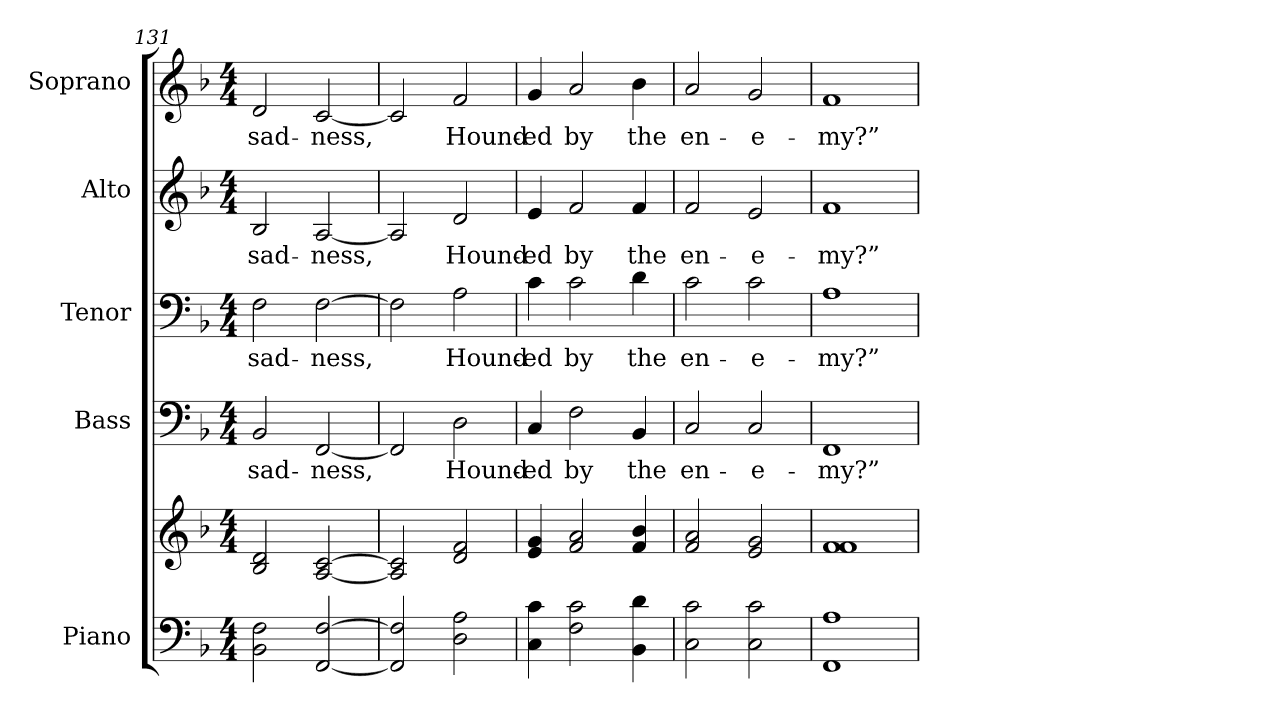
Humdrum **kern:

**kern	**kern	**kern	**text	**kern	**text	**kern	**text	**kern	**text
*part5	*part5	*part4	*part4	*part3	*part3	*part2	*part2	*part1	*part1
*staff6	*staff5	*staff4	*staff4	*staff3	*staff3	*staff2	*staff2	*staff1	*staff1
*I"Piano	*	*I"Bass	*	*I"Tenor	*	*I"Alto	*	*I"Soprano	*
*I'Pno.	*	*I'B.	*	*I'T.	*	*I'A.	*	*I'S.	*
*clefF4	*clefG2	*clefF4	*	*clefF4	*	*clefG2	*	*clefG2	*
*k[b-]	*k[b-]	*k[b-]	*	*k[b-]	*	*k[b-]	*	*k[b-]	*
*F:	*F:	*F:	*	*F:	*	*F:	*	*F:	*
*M4/4	*M4/4	*M4/4	*	*M4/4	*	*M4/4	*	*M4/4	*
=131	=131	=131	=131	=131	=131	=131	=131	=131	=131
!	!	!	!LO:LY:b:color=#000000	!	!	!	!	!	!
!	!	!	!	!	!LO:LY:b:color=#000000	!	!	!	!
!	!	!	!	!	!	!	!LO:LY:b:color=#000000	!	!
!	!	!	!	!	!	!	!	!	!LO:LY:b:color=#000000
2BB-i\ 2Fi	2B-i/ 2di	2BB-i/	sad-	2Fi\	sad-	2B-i/	sad-	2di/	sad-
!	!	!	!LO:LY:b:color=#000000	!	!	!	!	!	!
!	!	!	!	!	!LO:LY:b:color=#000000	!	!	!	!
!	!	!	!	!	!	!	!LO:LY:b:color=#000000	!	!
!	!	!	!	!	!	!	!	!	!LO:LY:b:color=#000000
[<2FFi/ [>2Fi	[<2Ai/ [>2ci	[<2FFi/	-ness,	[>2Fi\	-ness,	[<2Ai/	-ness,	[<2ci/	-ness,
!!LO:PB:g=z
=132	=132	=132	=132	=132	=132	=132	=132	=132	=132
2FFi/] 2Fi]	2Ai/] 2ci]	2FFi/]	.	2Fi\]	.	2Ai/]	.	2ci/]	.
!	!	!	!LO:LY:b:color=#000000	!	!	!	!	!	!
!	!	!	!	!	!LO:LY:b:color=#000000	!	!	!	!
!	!	!	!	!	!	!	!LO:LY:b:color=#000000	!	!
!	!	!	!	!	!	!	!	!	!LO:LY:b:color=#000000
2Di\ 2Ai	2di/ 2fi	2Di\	Hound-	2Ai\	Hound-	2di/	Hound-	2fi/	Hound-
=133	=133	=133	=133	=133	=133	=133	=133	=133	=133
!	!	!	!LO:LY:b:color=#000000	!	!	!	!	!	!
!	!	!	!	!	!LO:LY:b:color=#000000	!	!	!	!
!	!	!	!	!	!	!	!LO:LY:b:color=#000000	!	!
!	!	!	!	!	!	!	!	!	!LO:LY:b:color=#000000
4Ci\ 4ci	4ei/ 4gi	4Ci/	-ed	4ci\	-ed	4ei/	-ed	4gi/	-ed
!	!	!	!LO:LY:b:color=#000000	!	!	!	!	!	!
!	!	!	!	!	!LO:LY:b:color=#000000	!	!	!	!
!	!	!	!	!	!	!	!LO:LY:b:color=#000000	!	!
!	!	!	!	!	!	!	!	!	!LO:LY:b:color=#000000
2Fi\ 2ci	2fi/ 2ai	2Fi\	by	2ci\	by	2fi/	by	2ai/	by
!	!	!	!LO:LY:b:color=#000000	!	!	!	!	!	!
!	!	!	!	!	!LO:LY:b:color=#000000	!	!	!	!
!	!	!	!	!	!	!	!LO:LY:b:color=#000000	!	!
!	!	!	!	!	!	!	!	!	!LO:LY:b:color=#000000
4BB-i\ 4di	4fi/ 4b-i	4BB-i/	the	4di\	the	4fi/	the	4b-i\	the
!!LO:PB:g=z
=134	=134	=134	=134	=134	=134	=134	=134	=134	=134
!	!	!	!LO:LY:b:color=#000000	!	!	!	!	!	!
!	!	!	!	!	!LO:LY:b:color=#000000	!	!	!	!
!	!	!	!	!	!	!	!LO:LY:b:color=#000000	!	!
!	!	!	!	!	!	!	!	!	!LO:LY:b:color=#000000
2Ci\ 2ci	2fi/ 2ai	2Ci/	en-	2ci\	en-	2fi/	en-	2ai/	en-
!	!	!	!LO:LY:b:color=#000000	!	!	!	!	!	!
!	!	!	!	!	!LO:LY:b:color=#000000	!	!	!	!
!	!	!	!	!	!	!	!LO:LY:b:color=#000000	!	!
!	!	!	!	!	!	!	!	!	!LO:LY:b:color=#000000
2Ci\ 2ci	2ei/ 2gi	2Ci/	-e-	2ci\	-e-	2ei/	-e-	2gi/	-e-
=135	=135	=135	=135	=135	=135	=135	=135	=135	=135
!	!	!	!LO:LY:b:color=#000000	!	!	!	!	!	!
!	!	!	!	!	!LO:LY:b:color=#000000	!	!	!	!
!	!	!	!	!	!	!	!LO:LY:b:color=#000000	!	!
!	!	!	!	!	!	!	!	!	!LO:LY:b:color=#000000
1FFi 1Ai	1fi 1fi	1FFi	-my?”	1Ai	-my?”	1fi	-my?”	1fi	-my?”
=	=	=	=	=	=	=	=	=	=
*-	*-	*-	*-	*-	*-	*-	*-	*-	*-
